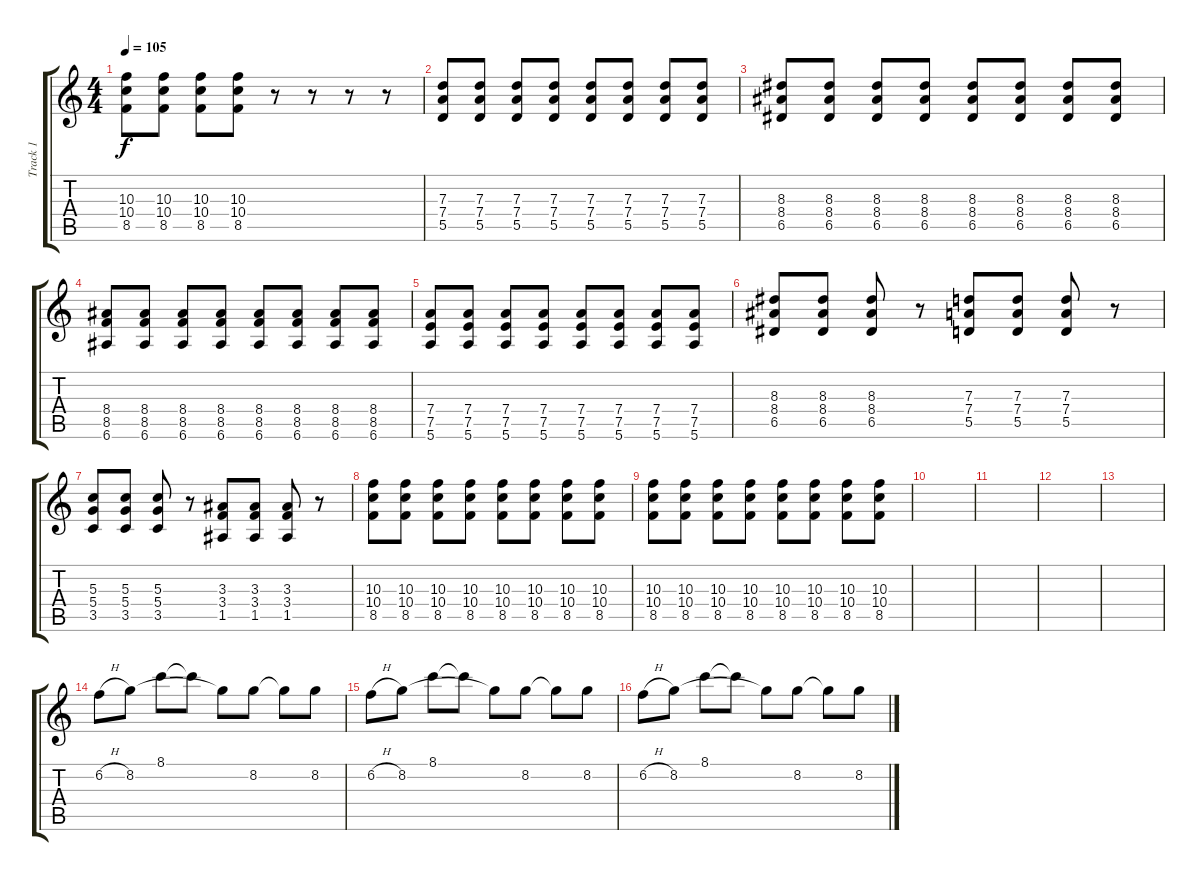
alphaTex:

\track ("Track 1" "Track 1") {instrument electricguitarclean}
\staff {score tabs}
\tuning (E4 B3 G3 D3 A2 E2) {hide}
\ts (4 4)
\tempo 105
\clef g2
\ks c
(10.3 10.4 8.5).8{dy f} (10.3 10.4 8.5).8 (10.3 10.4 8.5).8 (10.3 10.4 8.5).8 r.8 r.8 r.8 r.8 |
(7.3 7.4 5.5).8 (7.3 7.4 5.5).8 (7.3 7.4 5.5).8 (7.3 7.4 5.5).8 (7.3 7.4 5.5).8 (7.3 7.4 5.5).8 (7.3 7.4 5.5).8 (7.3 7.4 5.5).8 |
(8.3 8.4 6.5).8 (8.3 8.4 6.5).8 (8.3 8.4 6.5).8 (8.3 8.4 6.5).8 (8.3 8.4 6.5).8 (8.3 8.4 6.5).8 (8.3 8.4 6.5).8 (8.3 8.4 6.5).8 |
(8.4 8.5 6.6).8 (8.4 8.5 6.6).8 (8.4 8.5 6.6).8 (8.4 8.5 6.6).8 (8.4 8.5 6.6).8 (8.4 8.5 6.6).8 (8.4 8.5 6.6).8 (8.4 8.5 6.6).8 |
(7.4 7.5 5.6).8 (7.4 7.5 5.6).8 (7.4 7.5 5.6).8 (7.4 7.5 5.6).8 (7.4 7.5 5.6).8 (7.4 7.5 5.6).8 (7.4 7.5 5.6).8 (7.4 7.5 5.6).8 |
(8.3 8.4 6.5).8 (8.3 8.4 6.5).8 (8.3 8.4 6.5).8 r.8 (7.3 7.4 5.5).8 (7.3 7.4 5.5).8 (7.3 7.4 5.5).8 r.8 |
(5.3 5.4 3.5).8 (5.3 5.4 3.5).8 (5.3 5.4 3.5).8 r.8 (3.3 3.4 1.5).8 (3.3 3.4 1.5).8 (3.3 3.4 1.5).8 r.8 |
(10.3 10.4 8.5).8 (10.3 10.4 8.5).8 (10.3 10.4 8.5).8 (10.3 10.4 8.5).8 (10.3 10.4 8.5).8 (10.3 10.4 8.5).8 (10.3 10.4 8.5).8 (10.3 10.4 8.5).8 |
(10.3 10.4 8.5).8 (10.3 10.4 8.5).8 (10.3 10.4 8.5).8 (10.3 10.4 8.5).8 (10.3 10.4 8.5).8 (10.3 10.4 8.5).8 (10.3 10.4 8.5).8 (10.3 10.4 8.5).8 |
|
|
|
|
6.2{h}.8 8.2.8 8.1.8 8.1{t}.8 8.2{t}.8 8.2.8 8.2{t}.8 8.2.8 |
6.2{h}.8 8.2.8 8.1.8 8.1{t}.8 8.2{t}.8 8.2.8 8.2{t}.8 8.2.8 |
6.2{h}.8 8.2.8 8.1.8 8.1{t}.8 8.2{t}.8 8.2.8 8.2{t}.8 8.2.8
